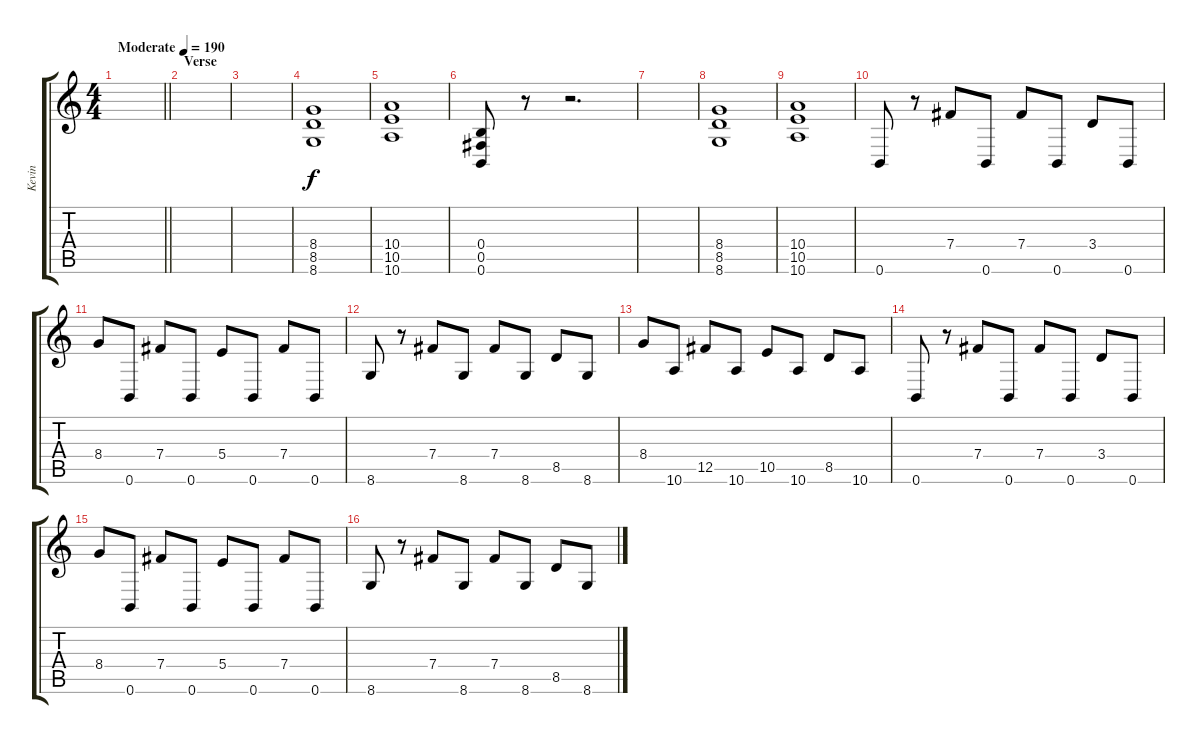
\track ("Kevin" "Kevin") {instrument distortionguitar}
\staff {score tabs}
\tuning (Db4 Ab3 E3 B2 Gb2 B1) {hide}
\ts (4 4)
\tempo (190 "Moderate")
\clef g2
\barLineRight lightlight
\ks c
|
\section ("" "Verse")
|
|
(8.4 8.5 8.6).1 |
(10.4 10.5 10.6).1 |
(0.4 0.5 0.6).8 r.8 r.2{d} |
|
(8.4 8.5 8.6).1 |
(10.4 10.5 10.6).1 |
0.6.8 r.8 7.4.8 0.6.8 7.4.8 0.6.8 3.4.8 0.6.8 |
8.4.8 0.6.8 7.4.8 0.6.8 5.4.8 0.6.8 7.4.8 0.6.8 |
8.6.8 r.8 7.4.8 8.6.8 7.4.8 8.6.8 8.5.8 8.6.8 |
8.4.8 10.6.8 12.5.8 10.6.8 10.5.8 10.6.8 8.5.8 10.6.8 |
0.6.8 r.8 7.4.8 0.6.8 7.4.8 0.6.8 3.4.8 0.6.8 |
8.4.8 0.6.8 7.4.8 0.6.8 5.4.8 0.6.8 7.4.8 0.6.8 |
8.6.8 r.8 7.4.8 8.6.8 7.4.8 8.6.8 8.5.8 8.6.8
